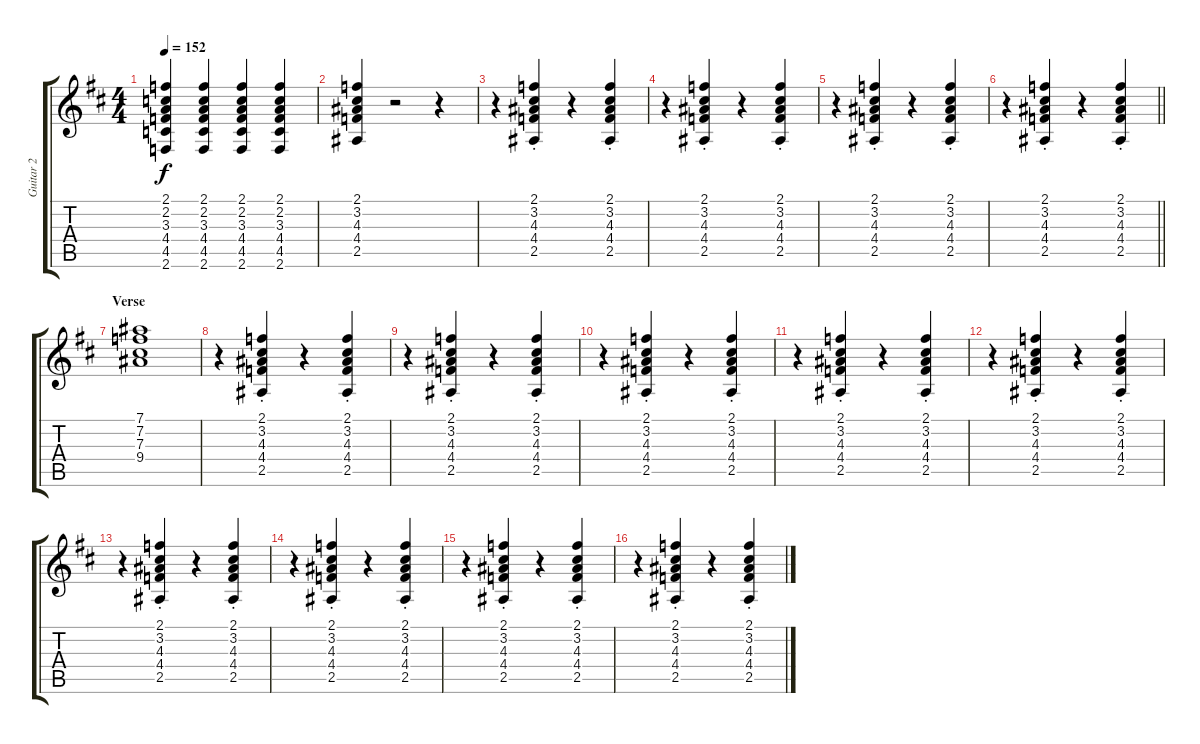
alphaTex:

\track ("Guitar 2" "Guitar 2") {instrument electricguitarclean}
\staff {score tabs}
\tuning (Eb4 Bb3 Gb3 Db3 Ab2 Eb2) {hide}
\ts (4 4)
\tempo 152
\clef g2
\ks d
(2.1 2.2 3.3 4.4 4.5 2.6).4{dy f} (2.1 2.2 3.3 4.4 4.5 2.6).4 (2.1 2.2 3.3 4.4 4.5 2.6).4 (2.1 2.2 3.3 4.4 4.5 2.6).4 |
(2.1 3.2 4.3 4.4 2.5).4 r.2 r.4 |
r.4 (2.1{st} 3.2{st} 4.3{st} 4.4{st} 2.5{st}).4 r.4 (2.1{st} 3.2{st} 4.3{st} 4.4{st} 2.5{st}).4 |
r.4 (2.1{st} 3.2{st} 4.3{st} 4.4{st} 2.5{st}).4 r.4 (2.1{st} 3.2{st} 4.3{st} 4.4{st} 2.5{st}).4 |
r.4 (2.1{st} 3.2{st} 4.3{st} 4.4{st} 2.5{st}).4 r.4 (2.1{st} 3.2{st} 4.3{st} 4.4{st} 2.5{st}).4 |
\barLineRight lightlight
r.4 (2.1{st} 3.2{st} 4.3{st} 4.4{st} 2.5{st}).4 r.4 (2.1{st} 3.2{st} 4.3{st} 4.4{st} 2.5{st}).4 |
\section ("" "Verse")
(7.1 7.2 7.3 9.4).1 |
r.4 (2.1{st} 3.2{st} 4.3{st} 4.4{st} 2.5{st}).4 r.4 (2.1{st} 3.2{st} 4.3{st} 4.4{st} 2.5{st}).4 |
r.4 (2.1{st} 3.2{st} 4.3{st} 4.4{st} 2.5{st}).4 r.4 (2.1{st} 3.2{st} 4.3{st} 4.4{st} 2.5{st}).4 |
r.4 (2.1{st} 3.2{st} 4.3{st} 4.4{st} 2.5{st}).4 r.4 (2.1{st} 3.2{st} 4.3{st} 4.4{st} 2.5{st}).4 |
r.4 (2.1{st} 3.2{st} 4.3{st} 4.4{st} 2.5{st}).4 r.4 (2.1{st} 3.2{st} 4.3{st} 4.4{st} 2.5{st}).4 |
r.4 (2.1{st} 3.2{st} 4.3{st} 4.4{st} 2.5{st}).4 r.4 (2.1{st} 3.2{st} 4.3{st} 4.4{st} 2.5{st}).4 |
r.4 (2.1{st} 3.2{st} 4.3{st} 4.4{st} 2.5{st}).4 r.4 (2.1{st} 3.2{st} 4.3{st} 4.4{st} 2.5{st}).4 |
r.4 (2.1{st} 3.2{st} 4.3{st} 4.4{st} 2.5{st}).4 r.4 (2.1{st} 3.2{st} 4.3{st} 4.4{st} 2.5{st}).4 |
r.4 (2.1{st} 3.2{st} 4.3{st} 4.4{st} 2.5{st}).4 r.4 (2.1{st} 3.2{st} 4.3{st} 4.4{st} 2.5{st}).4 |
r.4 (2.1{st} 3.2{st} 4.3{st} 4.4{st} 2.5{st}).4 r.4 (2.1{st} 3.2{st} 4.3{st} 4.4{st} 2.5{st}).4
